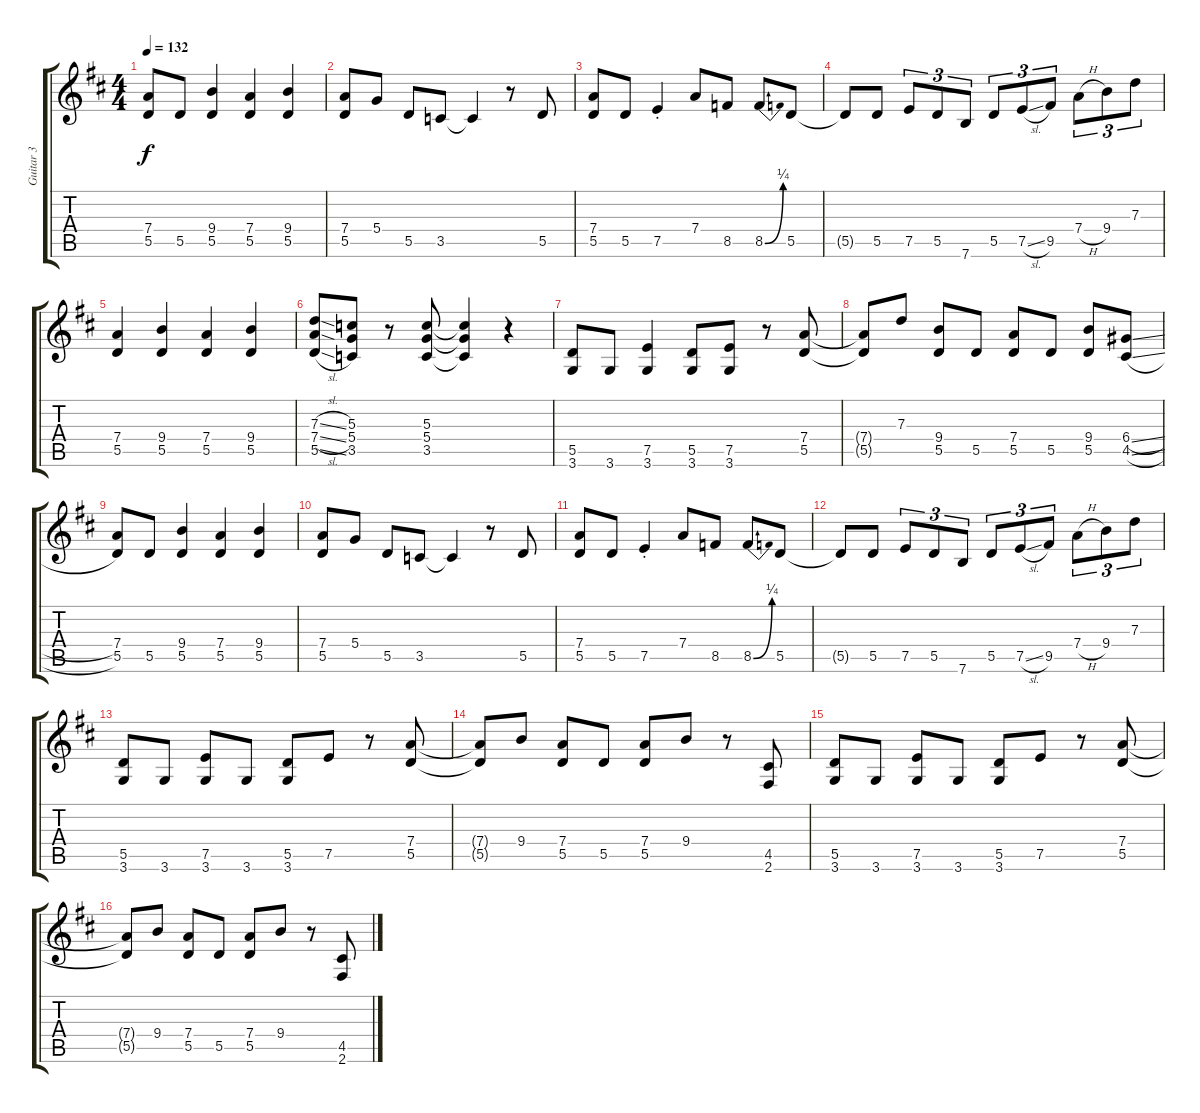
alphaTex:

\track ("Guitar 3" "Guitar 3") {instrument distortionguitar}
\staff {score tabs}
\tuning (E4 B3 G3 D3 A2 E2) {hide}
\ts (4 4)
\tempo 132
\clef g2
\ks d
(7.4 5.5).8{dy f} 5.5.8 (9.4 5.5).4 (7.4 5.5).4 (9.4 5.5).4 |
(7.4 5.5).8 5.4.8 5.5.8 3.5.8 3.5{t}.4 r.8 5.5.8 |
(7.4 5.5).8 5.5.8 7.5{st}.4 7.4.8 8.5.8 8.5{be (bend 0 0 60 1)}.8 5.5.8 |
5.5{t}.8 5.5.8 7.5.8{tu (3 2)} 5.5.8{tu (3 2)} 7.6.8{tu (3 2)} 5.5.8{tu (3 2)} 7.5{sl}.8{tu (3 2)} 9.5.8{tu (3 2)} 7.4{h}.8{tu (3 2)} 9.4.8{tu (3 2)} 7.3.8{tu (3 2)} |
(7.4 5.5).4 (9.4 5.5).4 (7.4 5.5).4 (9.4 5.5).4 |
(7.3{sl} 7.4{sl} 5.5{sl}).8 (5.3 5.4 3.5).8 r.8 (5.3 5.4 3.5).8 (5.3{t} 5.4{t} 3.5{t}).4 r.4 |
(5.5 3.6).8 3.6.8 (7.5 3.6).4 (5.5 3.6).8 (7.5 3.6).8 r.8 (7.4 5.5).8 |
(7.4{t} 5.5{t}).8 7.3.8 (9.4 5.5).8 5.5.8 (7.4 5.5).8 5.5.8 (9.4 5.5).8 (6.4{sl} 4.5{sl}).8 |
(7.4 5.5).8 5.5.8 (9.4 5.5).4 (7.4 5.5).4 (9.4 5.5).4 |
(7.4 5.5).8 5.4.8 5.5.8 3.5.8 3.5{t}.4 r.8 5.5.8 |
(7.4 5.5).8 5.5.8 7.5{st}.4 7.4.8 8.5.8 8.5{be (bend 0 0 60 1)}.8 5.5.8 |
5.5{t}.8 5.5.8 7.5.8{tu (3 2)} 5.5.8{tu (3 2)} 7.6.8{tu (3 2)} 5.5.8{tu (3 2)} 7.5{sl}.8{tu (3 2)} 9.5.8{tu (3 2)} 7.4{h}.8{tu (3 2)} 9.4.8{tu (3 2)} 7.3.8{tu (3 2)} |
(5.5 3.6).8 3.6.8 (7.5 3.6).8 3.6.8 (5.5 3.6).8 7.5.8 r.8 (7.4 5.5).8 |
(7.4{t} 5.5{t}).8 9.4.8 (7.4 5.5).8 5.5.8 (7.4 5.5).8 9.4.8 r.8 (4.5 2.6).8 |
(5.5 3.6).8 3.6.8 (7.5 3.6).8 3.6.8 (5.5 3.6).8 7.5.8 r.8 (7.4 5.5).8 |
(7.4{t} 5.5{t}).8 9.4.8 (7.4 5.5).8 5.5.8 (7.4 5.5).8 9.4.8 r.8 (4.5 2.6).8
